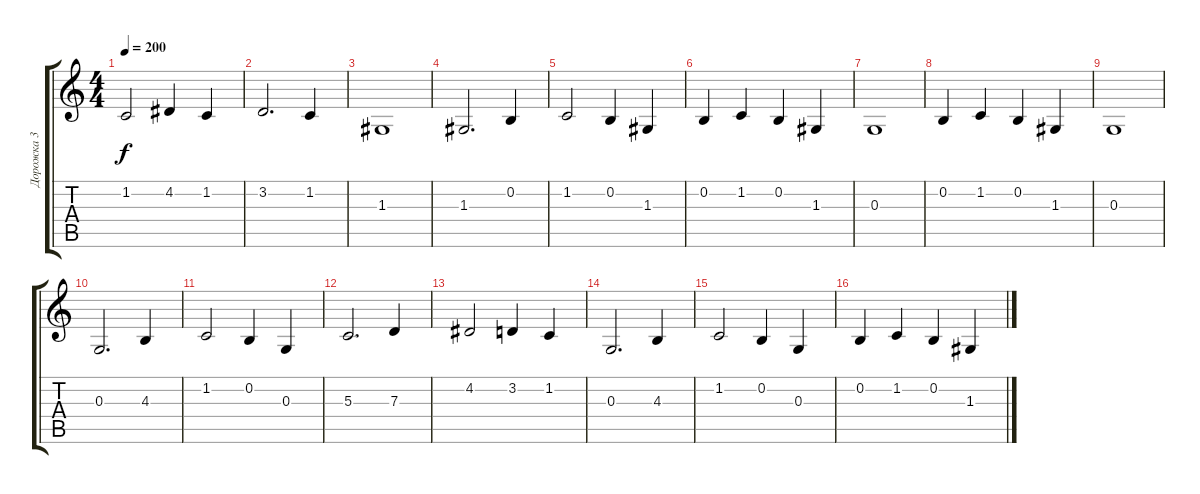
\track ("Дорожка 3" "Дорожка 3") {instrument shakuhachi}
\staff {score tabs}
\tuning (E4 B3 G3 D3 A2 E2) {hide}
\ts (4 4)
\tempo 200
\clef g2
\ks c
1.2.2{dy f} 4.2.4 1.2.4 |
3.2.2{d} 1.2.4 |
1.3.1 |
1.3.2{d} 0.2.4 |
1.2.2 0.2.4 1.3.4 |
0.2.4 1.2.4 0.2.4 1.3.4 |
0.3.1 |
0.2.4 1.2.4 0.2.4 1.3.4 |
0.3.1 |
0.3.2{d instrument banjo} 4.3.4 |
1.2.2 0.2.4 0.3.4 |
5.3.2{d} 7.3.4 |
4.2.2 3.2.4 1.2.4 |
0.3.2{d} 4.3.4 |
1.2.2 0.2.4 0.3.4 |
0.2.4 1.2.4 0.2.4 1.3.4
